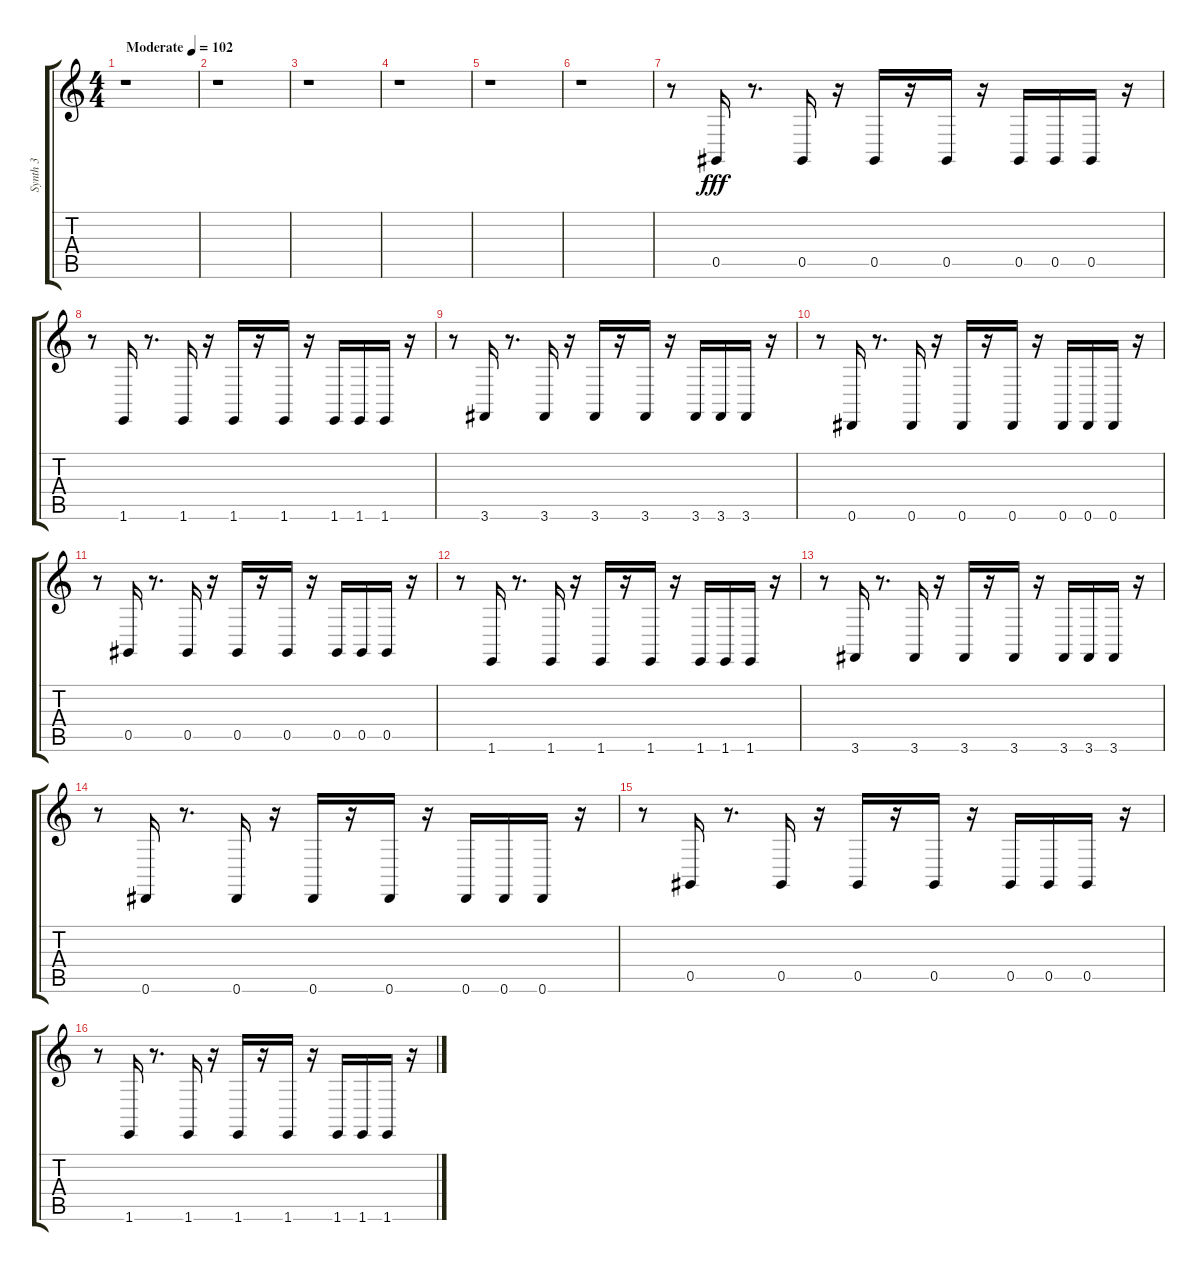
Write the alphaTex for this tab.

\track ("Synth 3" "Synth 3") {instrument synthbrass2}
\staff {score tabs}
\tuning (Eb4 Bb3 Gb3 Db3 Ab2 Eb2) {hide}
\ts (4 4)
\tempo (102 "Moderate")
\clef g2
\ks c
r.1{dy fff instrument synthbrass2} |
r.1 |
r.1 |
r.1 |
r.1 |
r.1 |
r.8 0.5.16 r.8{d} 0.5.16 r.16 0.5.16 r.16 0.5.16 r.16 0.5.16 0.5.16 0.5.16 r.16 |
r.8 1.6.16 r.8{d} 1.6.16 r.16 1.6.16 r.16 1.6.16 r.16 1.6.16 1.6.16 1.6.16 r.16 |
r.8 3.6.16 r.8{d} 3.6.16 r.16 3.6.16 r.16 3.6.16 r.16 3.6.16 3.6.16 3.6.16 r.16 |
r.8 0.6.16 r.8{d} 0.6.16 r.16 0.6.16 r.16 0.6.16 r.16 0.6.16 0.6.16 0.6.16 r.16 |
r.8 0.5.16 r.8{d} 0.5.16 r.16 0.5.16 r.16 0.5.16 r.16 0.5.16 0.5.16 0.5.16 r.16 |
r.8 1.6.16 r.8{d} 1.6.16 r.16 1.6.16 r.16 1.6.16 r.16 1.6.16 1.6.16 1.6.16 r.16 |
r.8 3.6.16 r.8{d} 3.6.16 r.16 3.6.16 r.16 3.6.16 r.16 3.6.16 3.6.16 3.6.16 r.16 |
r.8 0.6.16 r.8{d} 0.6.16 r.16 0.6.16 r.16 0.6.16 r.16 0.6.16 0.6.16 0.6.16 r.16 |
r.8 0.5.16 r.8{d} 0.5.16 r.16 0.5.16 r.16 0.5.16 r.16 0.5.16 0.5.16 0.5.16 r.16 |
r.8 1.6.16 r.8{d} 1.6.16 r.16 1.6.16 r.16 1.6.16 r.16 1.6.16 1.6.16 1.6.16 r.16
